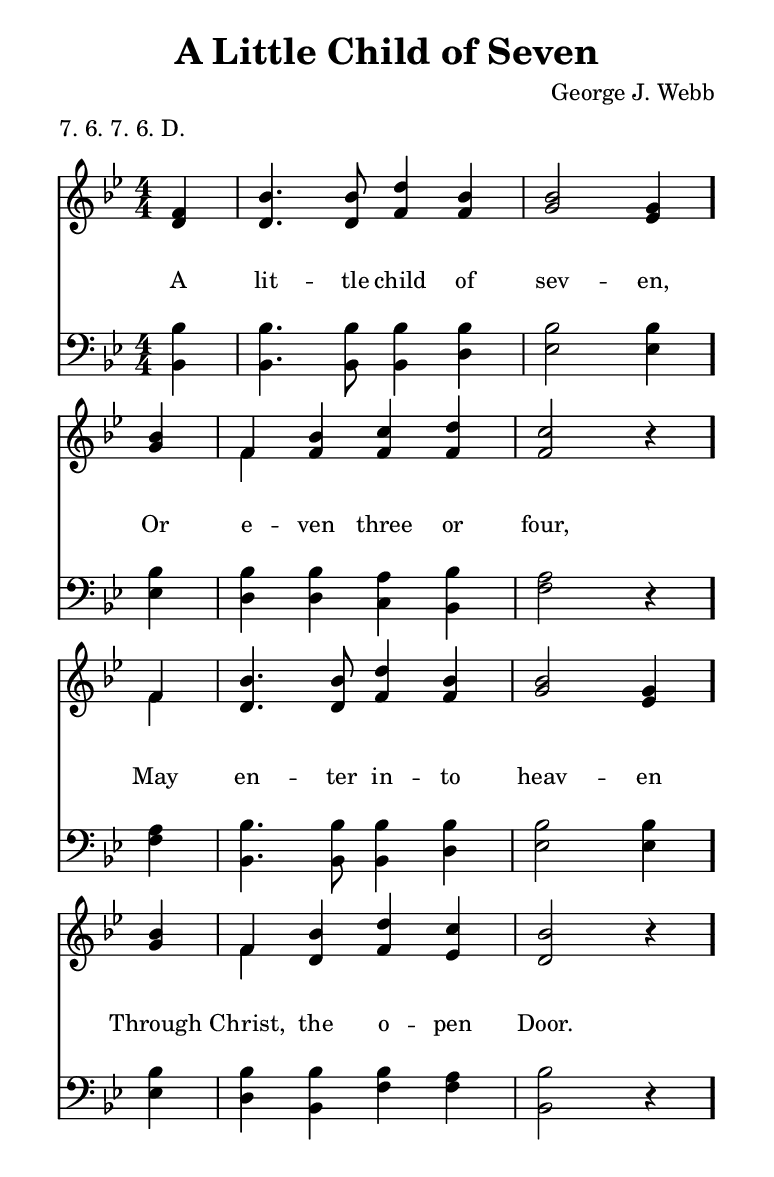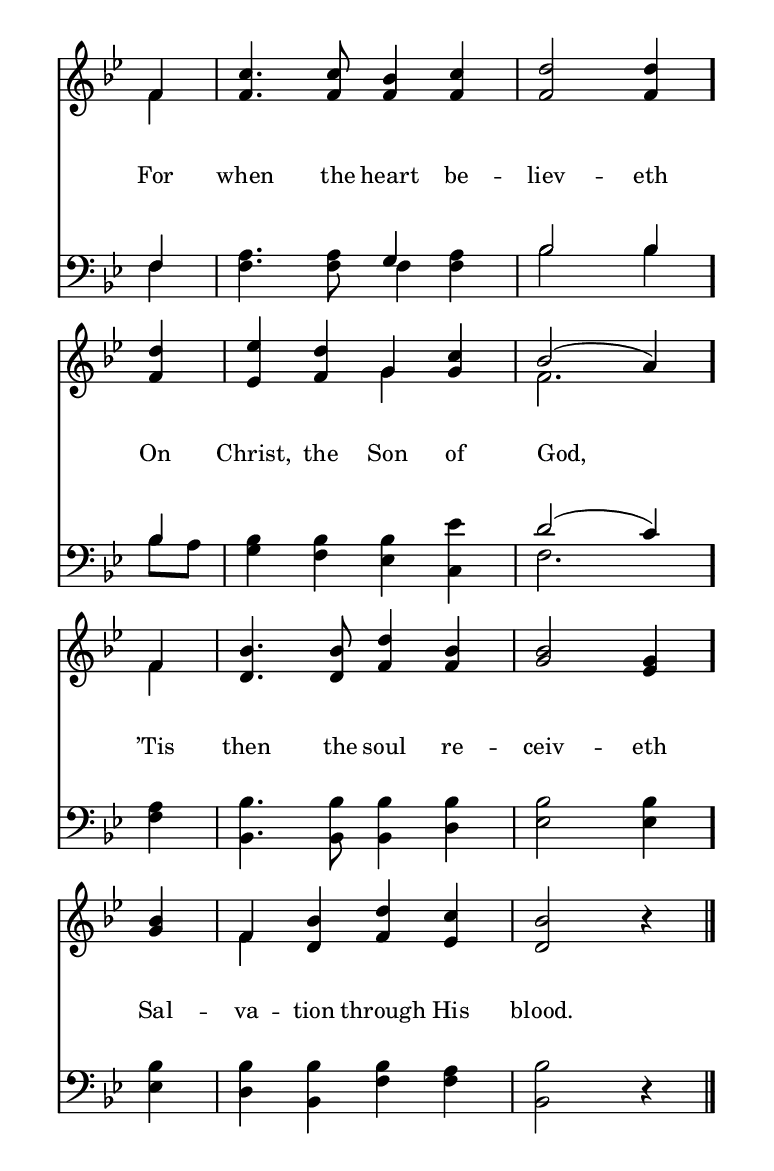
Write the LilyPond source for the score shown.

\include "common/global.ily"
\paper {
  \include "common/paper.ily"
  systems-per-page = 4

}

\header{
  %children
  hymnnumber = "328"
  title = "A Little Child of Seven" % see https://hymnary.org/text/a_little_child_of_seven
  tunename = "Webb" % identical to EOG220
  meter = "7. 6. 7. 6. D."
  poet = ""
  composer = "George J. Webb" % see https://hymnary.org/tune/webb_webb
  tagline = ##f
}

global = {
  \include "common/overrides.ily"
  \override Staff.TimeSignature.style = #'numbered
  \time 4/4
  \override Score.MetronomeMark.transparent = ##t % hide all fermata changes too
  \tempo 4=90
  \key bes \major
  \partial 4
  \autoBeamOff
}

patternA = { c4 | c4. c8 c4 c | c2 c4 }
patternB = { c4 | c c c c | c2 c4 }
patternC = { c4 | c4 c c, c | c2( c4) }
patternD = { c4 | c4 c c, c | c2. }
patternE = { c8[ c] | c4 c c, c | c2. }

notesSoprano = {
\global
\relative c' {

  f4 | bes4. bes8 d4 bes | bes2 g4
  bes4 | f bes c d | c2 r4 \eogbreak
  f,4 | bes4. bes8 d4 bes | bes2 g4
  bes4 | f bes d c | bes2 r4 \eogbreak

  f4 | c'4. c8 bes4 c | d2 d4
  d4 | ees4 d g, c | bes2( a4) \eogbreak
  f4 | bes4. bes8 d4 bes | bes2 g4
  bes4 | f bes d c | bes2 r4

  \bar "|."

}
}

notesAlto = {
\global
\relative e' {

  \changePitch \patternA { d | d d f f | g ees }
  \changePitch \patternB { g | f f f f | f r }
  \changePitch \patternA { f | d d f f | g ees }
  \changePitch \patternB { g | f d f ees | d r }

  \changePitch \patternA { f | f f f f | f f }
  \changePitch \patternD { f | ees f g g | f }
  \changePitch \patternA { f | d d f f | g ees }
  \changePitch \patternB { g | f d f ees | d r }

}
}

notesTenor = {
\global
\relative a {

  \changePitch \patternA { bes | bes bes bes bes | bes bes }
  \changePitch \patternB { bes | bes bes a bes | a r }
  \changePitch \patternA { a | bes bes bes bes | bes bes }
  \changePitch \patternB { bes | bes bes bes a | bes r }

  \changePitch \patternA { f | a a g a | bes bes }
  \changePitch \patternC { bes | bes bes bes ees | d c }
  \changePitch \patternA { a | bes bes bes bes | bes bes }
  \changePitch \patternB { bes | bes bes bes a | bes r }

}
}

notesBass = {
\global
\relative f, {

  \changePitch \patternA { bes | bes bes bes d | ees ees }
  \changePitch \patternB { ees | d d c bes | f' r }
  \changePitch \patternA { f | bes, bes bes d | ees ees }
  \changePitch \patternB { ees | d bes f' f | bes, r }

  \changePitch \patternA { f' | f f f f | bes bes }
  \changePitch \patternE { bes a | g f ees c | f }
  \changePitch \patternA { f | bes, bes bes d | ees ees }
  \changePitch \patternB { ees | d bes f' f | bes, r }

}
}

wordsA = \lyricmode {

A lit -- tle child of sev -- en, \bar "."
Or e -- ven three or four, \bar "."
May en -- ter in -- to heav -- en \bar "."
Through Christ, the o -- pen Door. \bar "."
For when the heart be -- liev -- eth \bar "."
On Christ, the Son of God, \bar "."
’Tis then the soul re -- ceiv -- eth \bar "."
Sal -- va -- tion through His blood. \bar "."

}

\score {
  \context ChoirStaff <<
    \context Staff = upper <<
      \set Staff.autoBeaming = ##f
      \set ChoirStaff.systemStartDelimiter = #'SystemStartBar
      \set ChoirStaff.printPartCombineTexts = ##f
      \partcombine #'(2 . 11) \notesSoprano \notesAlto
      \context NullVoice = sopranos { \voiceOne << \notesSoprano >> }
      \context Lyrics = one   \lyricsto sopranos \wordsA
    >>
    \context Staff = men <<
      \set Staff.autoBeaming = ##f
      \clef bass
      \set ChoirStaff.printPartCombineTexts = ##f
      \partcombine #'(2 . 11) \notesTenor \notesBass
    >>
  >>
  \layout {
    \include "common/layout.ily"
    \override VerticalAxisGroup.nonstaff-relatedstaff-spacing.padding = #4
  }
  #(cond ((ly:get-option 'eog-midi-permitted) #{ \midi{
    \include "common/midi.ily"
  } #}))
}

\version "2.19.49"  % necessary for upgrading to future LilyPond versions.

% vi:set et ts=2 sw=2 ai nocindent syntax=lilypond:
